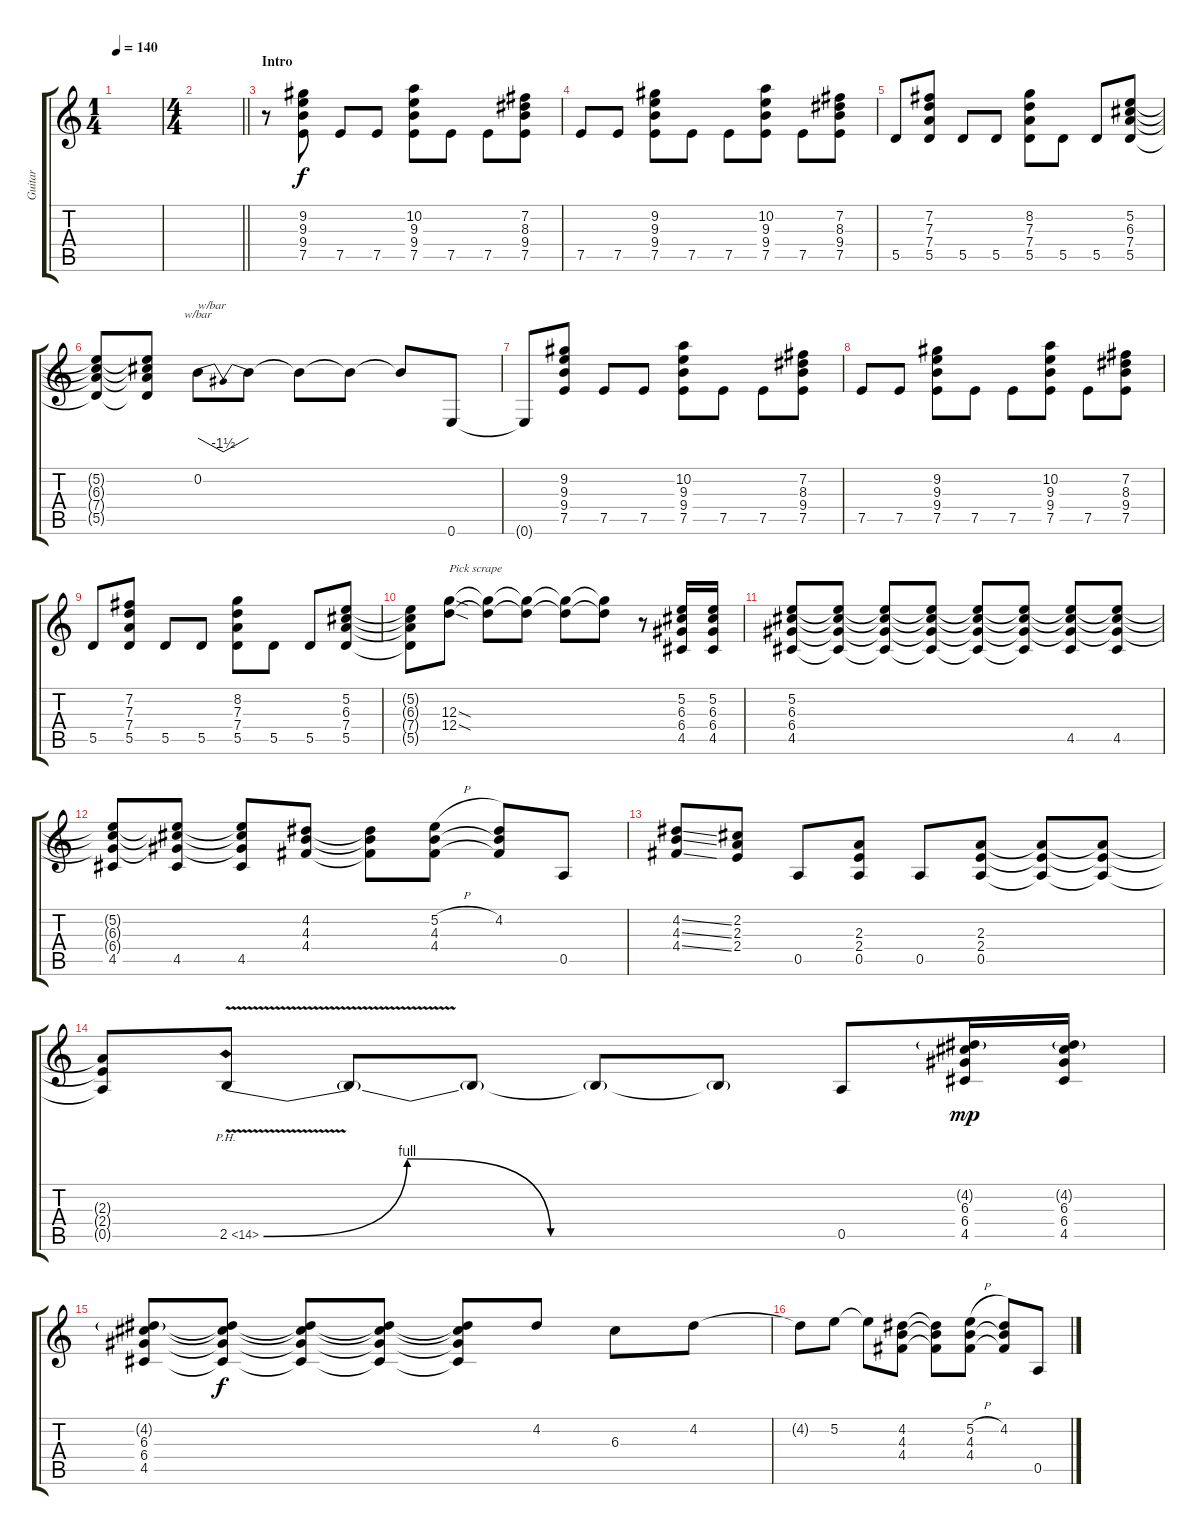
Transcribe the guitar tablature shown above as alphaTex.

\track ("Guitar" "Guitar") {instrument distortionguitar}
\staff {score tabs}
\tuning (E4 B3 G3 D3 A2 E2) {hide}
\ts (1 4)
\tempo 140
\clef g2
\ks c
|
\ts (4 4)
\barLineRight lightlight
|
\section ("" "Intro")
r.8 (9.2 9.3 9.4 7.5).8 7.5.8 7.5.8 (10.2 9.3 9.4 7.5).8 7.5.8 7.5.8 (7.2 8.3 9.4 7.5).8 |
7.5.8 7.5.8 (9.2 9.3 9.4 7.5).8 7.5.8 7.5.8 (10.2 9.3 9.4 7.5).8 7.5.8 (7.2 8.3 9.4 7.5).8 |
5.5.8 (7.2 7.3 7.4 5.5).8 5.5.8 5.5.8 (8.2 7.3 7.4 5.5).8 5.5.8 5.5.8 (5.2 6.3 7.4 5.5).8 |
(5.2{t} 6.3{t} 7.4{t} 5.5{t}).8 (5.2{t} 6.3{t} 7.4{t} 5.5{t}).8 0.2.8{tbe (dip default 0 0 30 -6 60 0) txt "w/bar"} 0.2{t}.8 0.2{t}.8 0.2{t}.8 0.2{t}.8 0.6.8 |
0.6{t}.8 (9.2 9.3 9.4 7.5).8 7.5.8 7.5.8 (10.2 9.3 9.4 7.5).8 7.5.8 7.5.8 (7.2 8.3 9.4 7.5).8 |
7.5.8 7.5.8 (9.2 9.3 9.4 7.5).8 7.5.8 7.5.8 (10.2 9.3 9.4 7.5).8 7.5.8 (7.2 8.3 9.4 7.5).8 |
5.5.8 (7.2 7.3 7.4 5.5).8 5.5.8 5.5.8 (8.2 7.3 7.4 5.5).8 5.5.8 5.5.8 (5.2 6.3 7.4 5.5).8 |
(5.2{t} 6.3{t} 7.4{t} 5.5{t}).8 (12.3{sod} 12.4{sod}).8{txt "Pick scrape"} (12.3{t} 12.4{t}).8 (12.3{t} 12.4{t}).8 (12.3{t} 12.4{t}).8 (12.3{t} 12.4{t}).8 r.8 (5.2 6.3 6.4 4.5).16 (5.2 6.3 6.4 4.5).16 |
(5.2 6.3 6.4 4.5).8 (5.2{t} 6.3{t} 6.4{t} 4.5{t}).8 (5.2{t} 6.3{t} 6.4{t} 4.5{t}).8 (5.2{t} 6.3{t} 6.4{t} 4.5{t}).8 (5.2{t} 6.3{t} 6.4{t} 4.5{t}).8 (5.2{t} 6.3{t} 6.4{t} 4.5{t}).8 (5.2{t} 6.3{t} 6.4{t} 4.5).8 (5.2{t} 6.3{t} 6.4{t} 4.5).8 |
(5.2{t} 6.3{t} 6.4{t} 4.5).8 (5.2{t} 6.3{t} 6.4{t} 4.5).8 (5.2{t} 6.3{t} 6.4{t} 4.5).8 (4.2 4.3 4.4).8 (4.2{t} 4.3{t} 4.4{t}).8 (5.2{h} 4.3 4.4).8 (4.2 4.3{t} 4.4{t}).8 0.5.8 |
(4.2{ss} 4.3{ss} 4.4{ss}).8 (2.2 2.3 2.4).8 0.5.8 (2.3 2.4 0.5).8 0.5.8 (2.3 2.4 0.5).8 (2.3{t} 2.4{t} 0.5{t}).8 (2.3{t} 2.4{t} 0.5{t}).8 |
(2.3{t} 2.4{t} 0.5{t}).8 2.5{be (custom 0 0 15 4 30 0 45 0 60 0) ph 12 v}.8 2.5{t}.8 2.5{t}.8 2.5{t}.8 2.5{t}.8 0.5.8 (4.2{g} 6.3 6.4 4.5).16{dy mp} (4.2{g} 6.3 6.4 4.5).16 |
(4.2{g} 6.3 6.4 4.5).8 (4.2{t} 6.3{t} 6.4{t} 4.5{t}).8{dy f} (4.2{t} 6.3{t} 6.4{t} 4.5{t}).8 (4.2{t} 6.3{t} 6.4{t} 4.5{t}).8 (4.2{t} 6.3{t} 6.4{t} 4.5{t}).8 4.2.8 6.3.8 4.2.8 |
4.2{t}.8 5.2.8 5.2{t}.8 (4.2 4.3 4.4).8 (4.2{t} 4.3{t} 4.4{t}).8 (5.2{h} 4.3 4.4).8 (4.2 4.3{t} 4.4{t}).8 0.5.8
